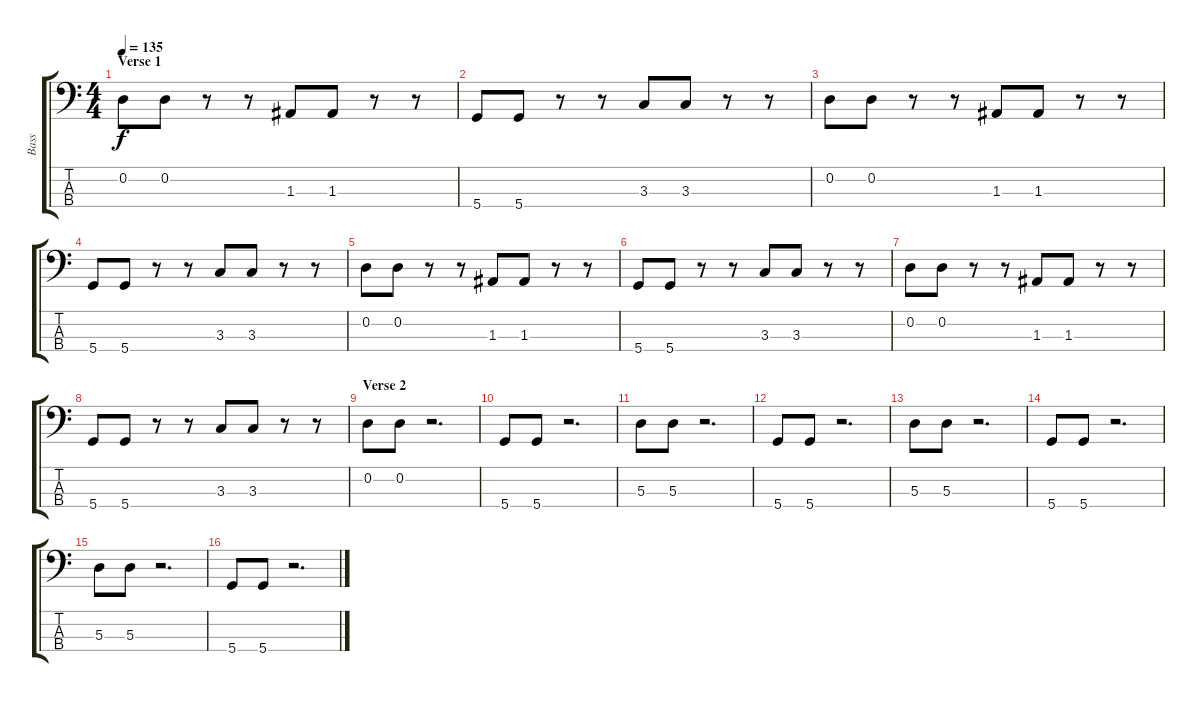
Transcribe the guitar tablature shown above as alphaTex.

\track ("Bass" "Bass") {instrument electricbasspick}
\staff {score tabs}
\tuning (G2 D2 A1 D1) {hide}
\ts (4 4)
\section ("" "Verse 1")
\tempo 135
\clef f4
\ks c
0.2.8{dy f instrument electricbasspick} 0.2.8 r.8 r.8 1.3.8 1.3.8 r.8 r.8 |
5.4.8 5.4.8 r.8 r.8 3.3.8 3.3.8 r.8 r.8 |
0.2.8 0.2.8 r.8 r.8 1.3.8 1.3.8 r.8 r.8 |
5.4.8 5.4.8 r.8 r.8 3.3.8 3.3.8 r.8 r.8 |
0.2.8 0.2.8 r.8 r.8 1.3.8 1.3.8 r.8 r.8 |
5.4.8 5.4.8 r.8 r.8 3.3.8 3.3.8 r.8 r.8 |
0.2.8 0.2.8 r.8 r.8 1.3.8 1.3.8 r.8 r.8 |
5.4.8 5.4.8 r.8 r.8 3.3.8 3.3.8 r.8 r.8 |
\section ("" "Verse 2")
0.2.8 0.2.8 r.2{d} |
5.4.8 5.4.8 r.2{d} |
5.3.8 5.3.8 r.2{d} |
5.4.8 5.4.8 r.2{d} |
5.3.8 5.3.8 r.2{d} |
5.4.8 5.4.8 r.2{d} |
5.3.8 5.3.8 r.2{d} |
5.4.8 5.4.8 r.2{d}
